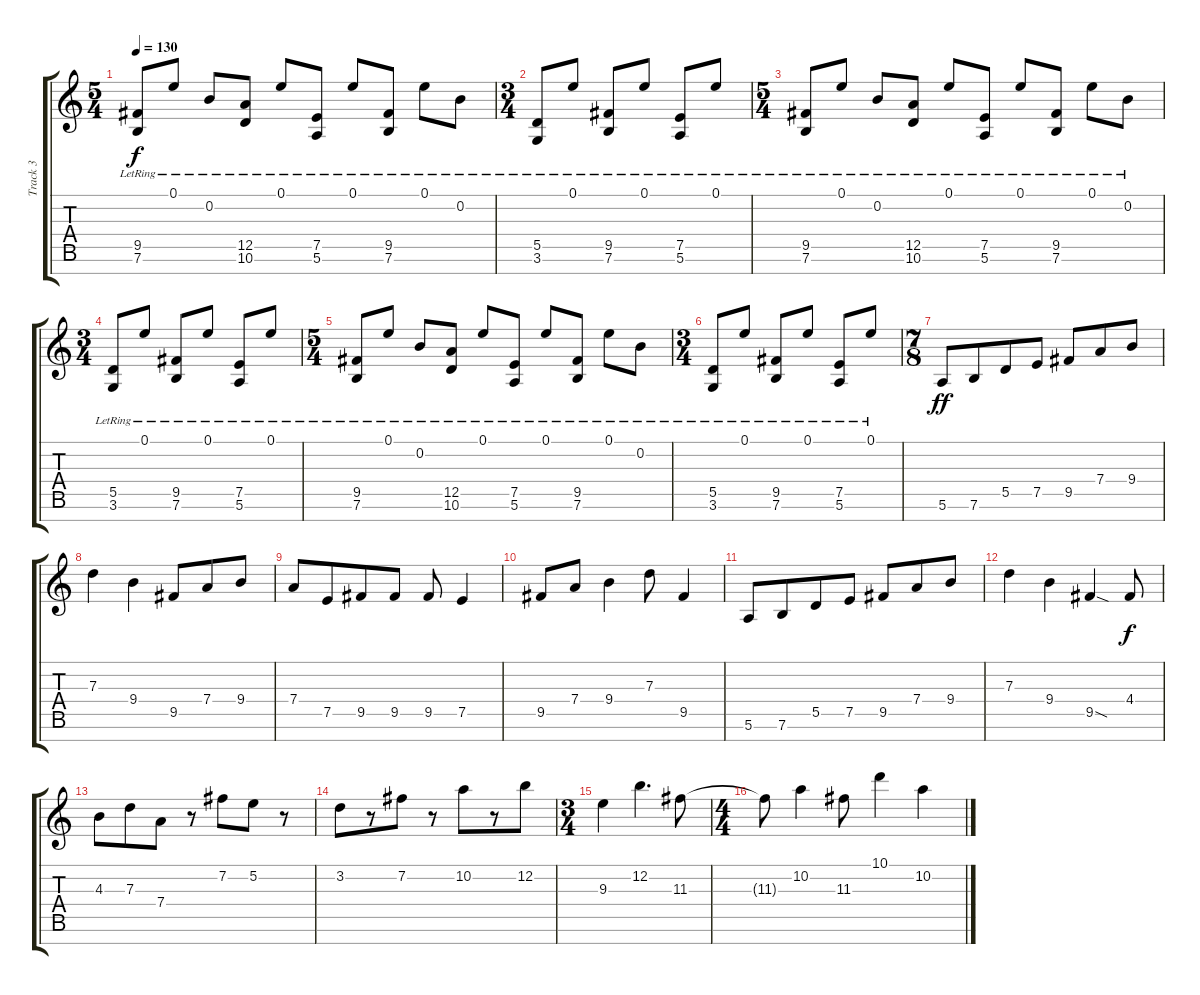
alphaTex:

\track ("Track 3" "Track 3") {instrument acousticguitarsteel}
\staff {score tabs}
\tuning (E4 B3 G3 D3 A2 E2 B1) {hide}
\ts (5 4)
\tempo 130
\clef g2
\ks c
(9.5{lr} 7.6{lr}).8{dy f} 0.1{lr}.8 0.2{lr}.8 (12.5{lr} 10.6{lr}).8 0.1{lr}.8 (7.5{lr} 5.6{lr}).8 0.1{lr}.8 (9.5{lr} 7.6{lr}).8 0.1{lr}.8 0.2{lr}.8 |
\ts (3 4)
(5.5{lr} 3.6{lr}).8 0.1{lr}.8 (9.5{lr} 7.6{lr}).8 0.1{lr}.8 (7.5{lr} 5.6{lr}).8 0.1{lr}.8 |
\ts (5 4)
(9.5{lr} 7.6{lr}).8 0.1{lr}.8 0.2{lr}.8 (12.5{lr} 10.6{lr}).8 0.1{lr}.8 (7.5{lr} 5.6{lr}).8 0.1{lr}.8 (9.5{lr} 7.6{lr}).8 0.1{lr}.8 0.2{lr}.8 |
\ts (3 4)
(5.5{lr} 3.6{lr}).8 0.1{lr}.8 (9.5{lr} 7.6{lr}).8 0.1{lr}.8 (7.5{lr} 5.6{lr}).8 0.1{lr}.8 |
\ts (5 4)
(9.5{lr} 7.6{lr}).8 0.1{lr}.8 0.2{lr}.8 (12.5{lr} 10.6{lr}).8 0.1{lr}.8 (7.5{lr} 5.6{lr}).8 0.1{lr}.8 (9.5{lr} 7.6{lr}).8 0.1{lr}.8 0.2{lr}.8 |
\ts (3 4)
(5.5{lr} 3.6{lr}).8 0.1{lr}.8 (9.5{lr} 7.6{lr}).8 0.1{lr}.8 (7.5{lr} 5.6{lr}).8 0.1{lr}.8 |
\ts (7 8)
5.6.8{dy ff instrument distortionguitar} 7.6.8 5.5.8 7.5.8 9.5.8 7.4.8 9.4.8 |
7.3.4 9.4.4 9.5.8 7.4.8 9.4.8 |
7.4.8 7.5.8 9.5.8 9.5.8 9.5.8 7.5.4 |
9.5.8 7.4.8 9.4.4 7.3.8 9.5.4 |
5.6.8 7.6.8 5.5.8 7.5.8 9.5.8 7.4.8 9.4.8 |
7.3.4 9.4.4 9.5{sod}.4 4.4.8{dy f} |
4.3.8 7.3.8 7.4.8 r.8 7.2.8 5.2.8 r.8 |
3.2.8 r.8 7.2.8 r.8 10.2.8 r.8 12.2.8 |
\ts (3 4)
9.3.4 12.2.4{d} 11.3.8 |
\ts (4 4)
11.3{t}.8 10.2.4 11.3.8 10.1.4 10.2.4
